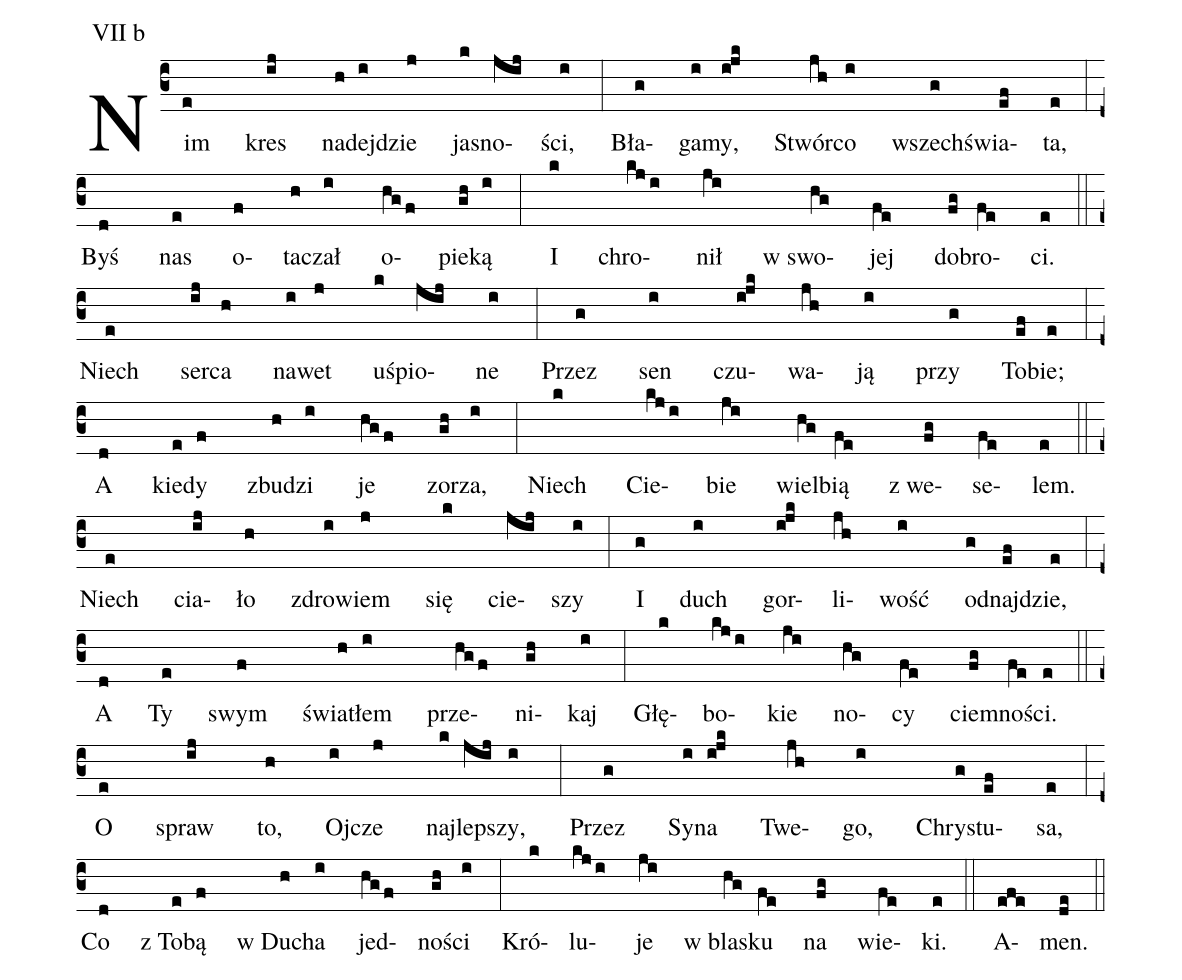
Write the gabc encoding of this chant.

annotation: VII b;
%%
(c3)Nim(e) kres(ij) na(h)dej(i)dzie(j) ja(k)sno(jij)ści,(i) (:)
Bła(g)ga(i)my,(ijk) Stwór(jh)co(i) wszech(g)świa(ef)ta,(e) (:) (z)
Byś(d) nas(e) o(f)ta(h)czał(i) o(hgf)pie(gh)ką(i) (:)
I(k) chro(kji)nił(ji) w swo(hg)jej(fe) do(fg)bro(fe)ci.(e) (::) (z)

Niech(e) ser(ij)ca(h) na(i)wet(j) uś(k)pio(jij)ne(i) (:)
Przez(g) sen(i) czu(ijk)wa(jh)ją(i) przy(g) To(ef)bie;(e) (:) (z)
A(d) kie(e)dy(f) zbu(h)dzi(i) je(hgf) zo(gh)rza,(i) (:)
Niech(k) Cie(kji)bie(ji) wiel(hg)bią(fe) z we(fg)se(fe)lem.(e) (::) (z)

Niech(e) cia(ij)ło(h) zdro(i)wiem(j) się(k) cie(jij)szy(i) (:)
I(g) duch(i) gor(ijk)li(jh)wość(i) od(g)naj(ef)dzie,(e) (:) (z)
A(d) Ty(e) swym(f) świa(h)tłem(i) prze(hgf)ni(gh)kaj(i) (:)
Głę(k)bo(kji)kie(ji) no(hg)cy(fe) ciem(fg)no(fe)ści.(e) (::) (z)

O(e) spraw(ij) to,(h) Oj(i)cze(j) naj(k)lep(jij)szy,(i) (:)
Przez(g) Sy(i)na(ijk) Twe(jh)go,(i) Chry(g)stu(ef)sa,(e) (:) (z)
Co(d) z To(e)bą(f) w Du(h)cha(i) jed(hgf)no(gh)ści(i) (:)
Kró(k)lu(kji)je(ji) w bla(hg)sku(fe) na(fg) wie(fe)ki.(e) (::) A(efe)men.(de) (::) (z)
